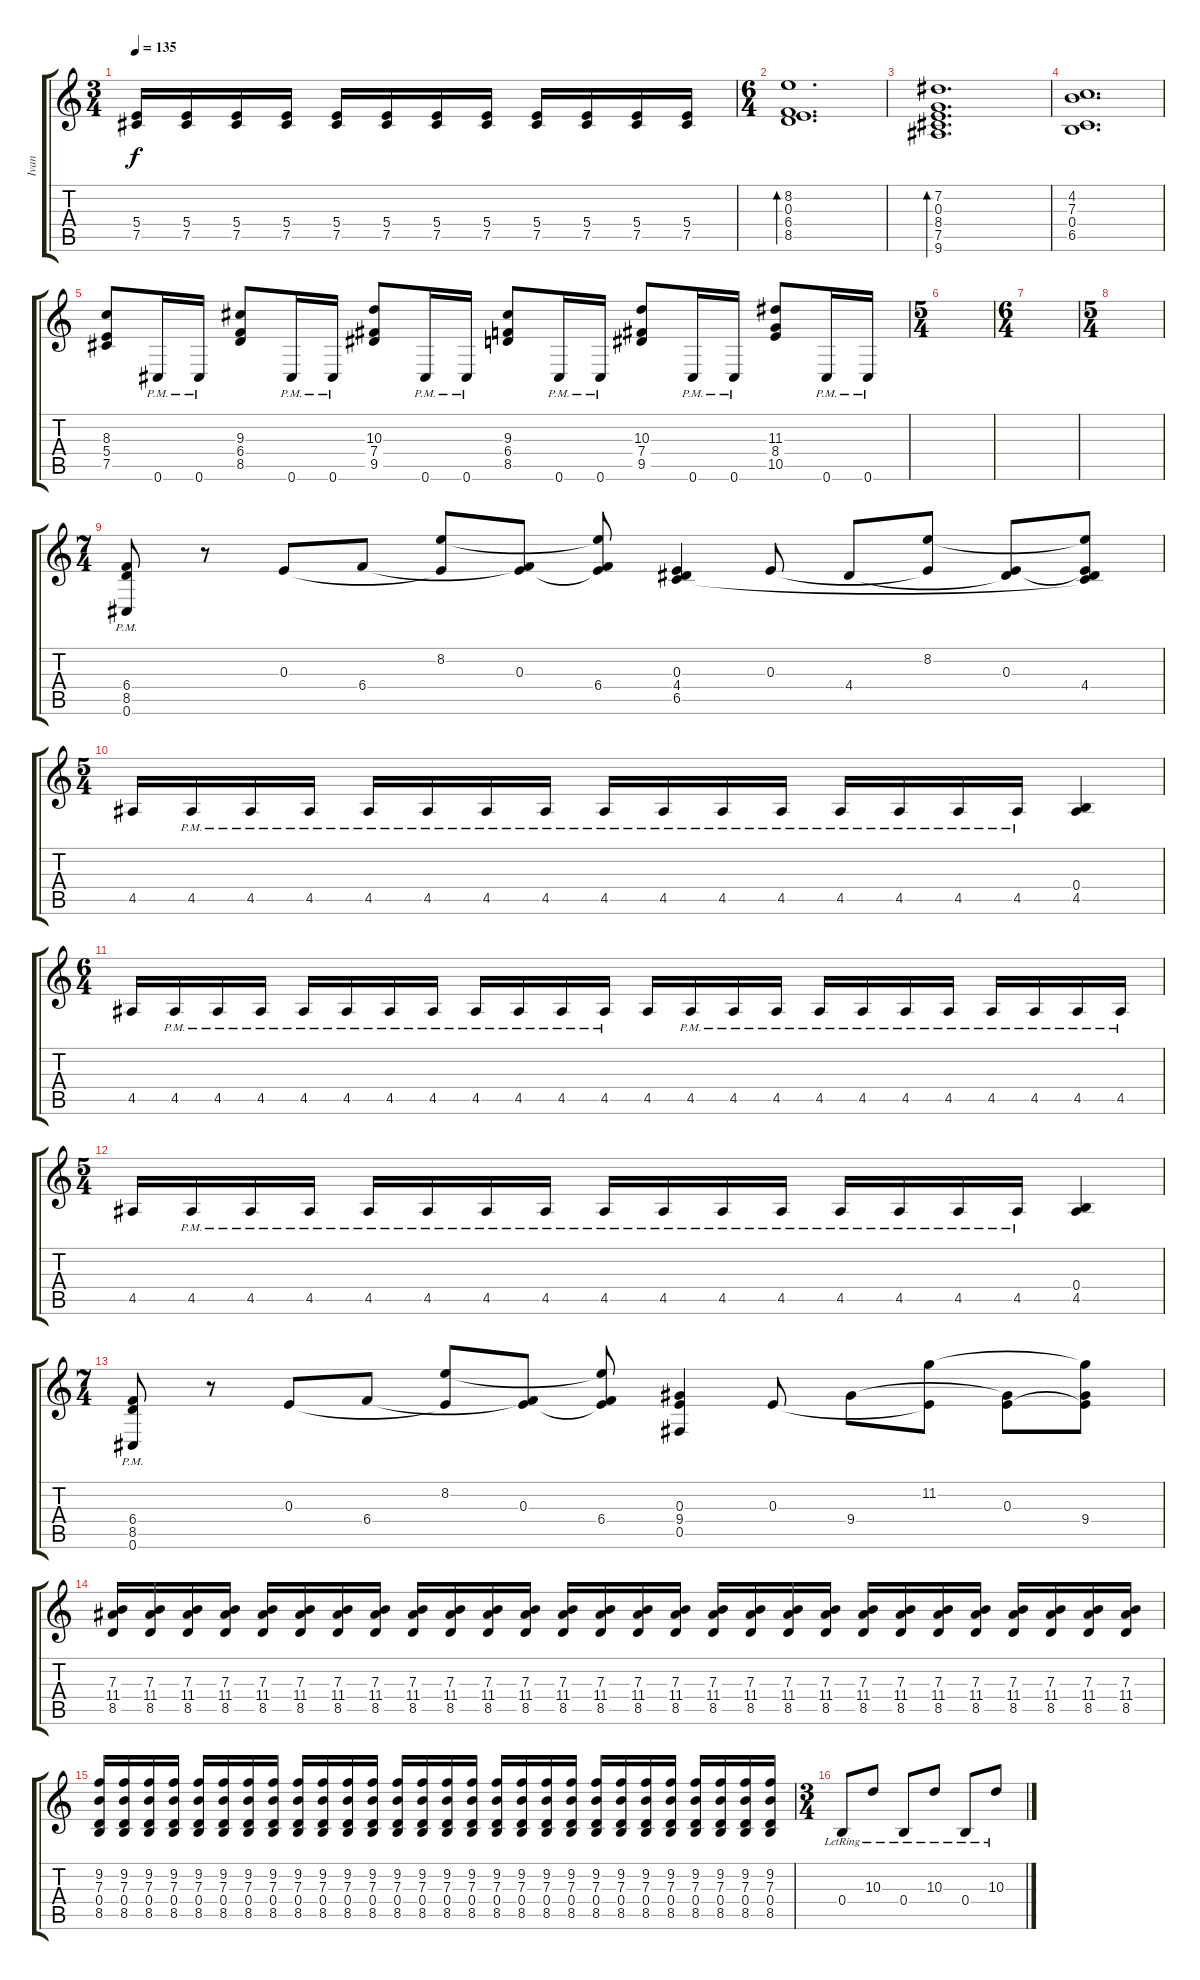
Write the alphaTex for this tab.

\track ("Ivan" "Ivan") {instrument distortionguitar}
\staff {score tabs}
\tuning (Db4 Ab3 E3 B2 Gb2 Db2) {hide}
\ts (3 4)
\tempo 135
\clef g2
\ks c
(5.4 7.5).16{dy f} (5.4 7.5).16 (5.4 7.5).16 (5.4 7.5).16 (5.4 7.5).16 (5.4 7.5).16 (5.4 7.5).16 (5.4 7.5).16 (5.4 7.5).16 (5.4 7.5).16 (5.4 7.5).16 (5.4 7.5).16 |
\ts (6 4)
(8.2 0.3 6.4 8.5).1{d bd 480} |
(7.2 0.3 8.4 7.5 9.6).1{d bd 480} |
(4.2 7.3 0.4 6.5).1{d} |
(8.3 5.4 7.5).8 0.6{pm}.16 0.6{pm}.16 (9.3 6.4 8.5).8 0.6{pm}.16 0.6{pm}.16 (10.3 7.4 9.5).8 0.6{pm}.16 0.6{pm}.16 (9.3 6.4 8.5).8 0.6{pm}.16 0.6{pm}.16 (10.3 7.4 9.5).8 0.6{pm}.16 0.6{pm}.16 (11.3 8.4 10.5).8 0.6{pm}.16 0.6{pm}.16 |
\ts (5 4)
|
\ts (6 4)
|
\ts (5 4)
|
\ts (7 4)
(6.4 8.5{pm} 0.6).8 r.8 0.3.8 6.4.8 (8.2 0.3{t}).8 (0.3 6.4{t}).8 (8.2{t} 0.3{t} 6.4).8 (0.3 4.4 6.5).4 0.3.8 4.4.8 (8.2 0.3{t}).8 (0.3 4.4{t}).8 (8.2{t} 0.3{t} 4.4 6.5{t}).8 |
\ts (5 4)
4.5.16 4.5{pm}.16 4.5{pm}.16 4.5{pm}.16 4.5{pm}.16 4.5{pm}.16 4.5{pm}.16 4.5{pm}.16 4.5{pm}.16 4.5{pm}.16 4.5{pm}.16 4.5{pm}.16 4.5{pm}.16 4.5{pm}.16 4.5{pm}.16 4.5{pm}.16 (0.4 4.5).4 |
\ts (6 4)
4.5.16 4.5{pm}.16 4.5{pm}.16 4.5{pm}.16 4.5{pm}.16 4.5{pm}.16 4.5{pm}.16 4.5{pm}.16 4.5{pm}.16 4.5{pm}.16 4.5{pm}.16 4.5{pm}.16 4.5.16 4.5{pm}.16 4.5{pm}.16 4.5{pm}.16 4.5{pm}.16 4.5{pm}.16 4.5{pm}.16 4.5{pm}.16 4.5{pm}.16 4.5{pm}.16 4.5{pm}.16 4.5{pm}.16 |
\ts (5 4)
4.5.16 4.5{pm}.16 4.5{pm}.16 4.5{pm}.16 4.5{pm}.16 4.5{pm}.16 4.5{pm}.16 4.5{pm}.16 4.5{pm}.16 4.5{pm}.16 4.5{pm}.16 4.5{pm}.16 4.5{pm}.16 4.5{pm}.16 4.5{pm}.16 4.5{pm}.16 (0.4 4.5).4 |
\ts (7 4)
(6.4 8.5{pm} 0.6).8 r.8 0.3.8 6.4.8 (8.2 0.3{t}).8 (0.3 6.4{t}).8 (8.2{t} 0.3{t} 6.4).8 (0.3 9.4 0.5).4 0.3.8 9.4.8 (11.2 0.3{t}).8 (0.3 9.4{t}).8 (11.2{t} 0.3{t} 9.4).8 |
(7.3 11.4 8.5).16 (7.3 11.4 8.5).16 (7.3 11.4 8.5).16 (7.3 11.4 8.5).16 (7.3 11.4 8.5).16 (7.3 11.4 8.5).16 (7.3 11.4 8.5).16 (7.3 11.4 8.5).16 (7.3 11.4 8.5).16 (7.3 11.4 8.5).16 (7.3 11.4 8.5).16 (7.3 11.4 8.5).16 (7.3 11.4 8.5).16 (7.3 11.4 8.5).16 (7.3 11.4 8.5).16 (7.3 11.4 8.5).16 (7.3 11.4 8.5).16 (7.3 11.4 8.5).16 (7.3 11.4 8.5).16 (7.3 11.4 8.5).16 (7.3 11.4 8.5).16 (7.3 11.4 8.5).16 (7.3 11.4 8.5).16 (7.3 11.4 8.5).16 (7.3 11.4 8.5).16 (7.3 11.4 8.5).16 (7.3 11.4 8.5).16 (7.3 11.4 8.5).16 |
(9.2 7.3 0.4 8.5).16 (9.2 7.3 0.4 8.5).16 (9.2 7.3 0.4 8.5).16 (9.2 7.3 0.4 8.5).16 (9.2 7.3 0.4 8.5).16 (9.2 7.3 0.4 8.5).16 (9.2 7.3 0.4 8.5).16 (9.2 7.3 0.4 8.5).16 (9.2 7.3 0.4 8.5).16 (9.2 7.3 0.4 8.5).16 (9.2 7.3 0.4 8.5).16 (9.2 7.3 0.4 8.5).16 (9.2 7.3 0.4 8.5).16 (9.2 7.3 0.4 8.5).16 (9.2 7.3 0.4 8.5).16 (9.2 7.3 0.4 8.5).16 (9.2 7.3 0.4 8.5).16 (9.2 7.3 0.4 8.5).16 (9.2 7.3 0.4 8.5).16 (9.2 7.3 0.4 8.5).16 (9.2 7.3 0.4 8.5).16 (9.2 7.3 0.4 8.5).16 (9.2 7.3 0.4 8.5).16 (9.2 7.3 0.4 8.5).16 (9.2 7.3 0.4 8.5).16 (9.2 7.3 0.4 8.5).16 (9.2 7.3 0.4 8.5).16 (9.2 7.3 0.4 8.5).16 |
\ts (3 4)
0.4{lr}.8 10.3{lr}.8 0.4{lr}.8 10.3{lr}.8 0.4{lr}.8 10.3{lr}.8
